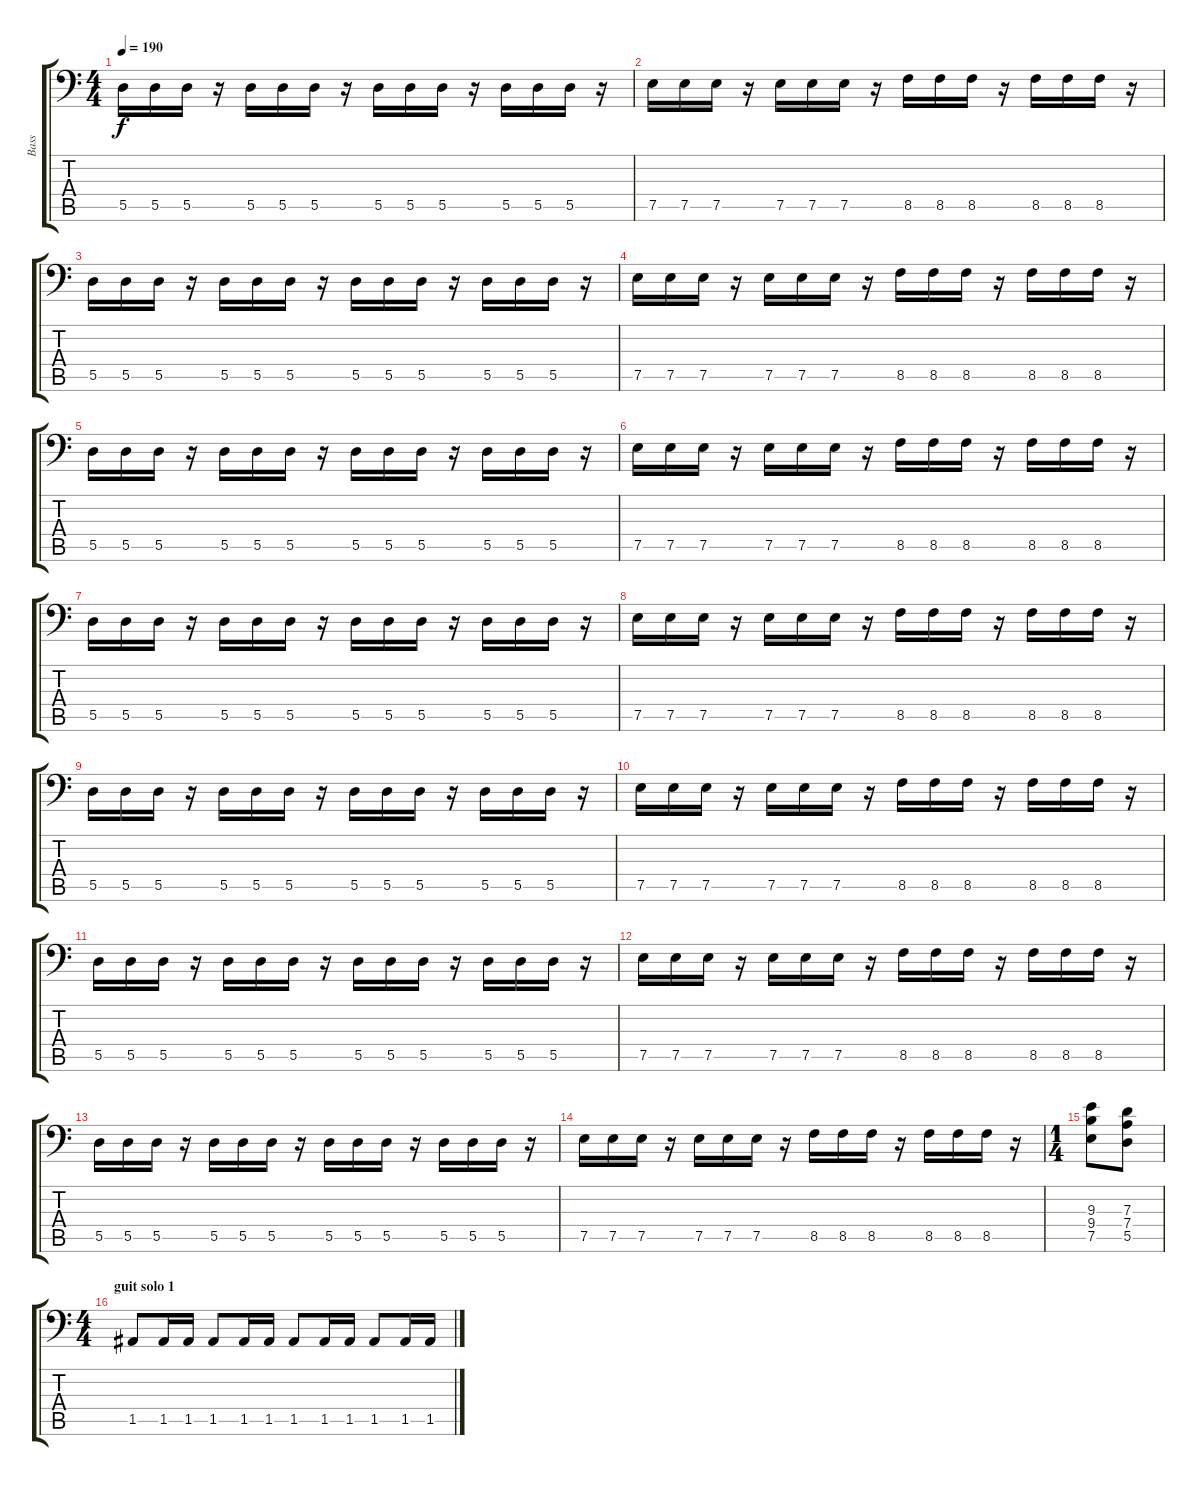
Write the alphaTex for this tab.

\track ("Bass" "Bass") {instrument electricbassfinger}
\staff {score tabs}
\tuning (E3 B2 G2 D2 A1 E1) {hide}
\ts (4 4)
\tempo 190
\clef f4
\ks c
5.5.16{dy f} 5.5.16 5.5.16 r.16 5.5.16 5.5.16 5.5.16 r.16 5.5.16 5.5.16 5.5.16 r.16 5.5.16 5.5.16 5.5.16 r.16 |
7.5.16 7.5.16 7.5.16 r.16 7.5.16 7.5.16 7.5.16 r.16 8.5.16 8.5.16 8.5.16 r.16 8.5.16 8.5.16 8.5.16 r.16 |
5.5.16 5.5.16 5.5.16 r.16 5.5.16 5.5.16 5.5.16 r.16 5.5.16 5.5.16 5.5.16 r.16 5.5.16 5.5.16 5.5.16 r.16 |
7.5.16 7.5.16 7.5.16 r.16 7.5.16 7.5.16 7.5.16 r.16 8.5.16 8.5.16 8.5.16 r.16 8.5.16 8.5.16 8.5.16 r.16 |
5.5.16 5.5.16 5.5.16 r.16 5.5.16 5.5.16 5.5.16 r.16 5.5.16 5.5.16 5.5.16 r.16 5.5.16 5.5.16 5.5.16 r.16 |
7.5.16 7.5.16 7.5.16 r.16 7.5.16 7.5.16 7.5.16 r.16 8.5.16 8.5.16 8.5.16 r.16 8.5.16 8.5.16 8.5.16 r.16 |
5.5.16 5.5.16 5.5.16 r.16 5.5.16 5.5.16 5.5.16 r.16 5.5.16 5.5.16 5.5.16 r.16 5.5.16 5.5.16 5.5.16 r.16 |
7.5.16 7.5.16 7.5.16 r.16 7.5.16 7.5.16 7.5.16 r.16 8.5.16 8.5.16 8.5.16 r.16 8.5.16 8.5.16 8.5.16 r.16 |
5.5.16 5.5.16 5.5.16 r.16 5.5.16 5.5.16 5.5.16 r.16 5.5.16 5.5.16 5.5.16 r.16 5.5.16 5.5.16 5.5.16 r.16 |
7.5.16 7.5.16 7.5.16 r.16 7.5.16 7.5.16 7.5.16 r.16 8.5.16 8.5.16 8.5.16 r.16 8.5.16 8.5.16 8.5.16 r.16 |
5.5.16 5.5.16 5.5.16 r.16 5.5.16 5.5.16 5.5.16 r.16 5.5.16 5.5.16 5.5.16 r.16 5.5.16 5.5.16 5.5.16 r.16 |
7.5.16 7.5.16 7.5.16 r.16 7.5.16 7.5.16 7.5.16 r.16 8.5.16 8.5.16 8.5.16 r.16 8.5.16 8.5.16 8.5.16 r.16 |
5.5.16 5.5.16 5.5.16 r.16 5.5.16 5.5.16 5.5.16 r.16 5.5.16 5.5.16 5.5.16 r.16 5.5.16 5.5.16 5.5.16 r.16 |
7.5.16 7.5.16 7.5.16 r.16 7.5.16 7.5.16 7.5.16 r.16 8.5.16 8.5.16 8.5.16 r.16 8.5.16 8.5.16 8.5.16 r.16 |
\ts (1 4)
(9.3 9.4 7.5).8 (7.3 7.4 5.5).8 |
\ts (4 4)
\section ("" "guit solo 1")
1.5.8 1.5.16 1.5.16 1.5.8 1.5.16 1.5.16 1.5.8 1.5.16 1.5.16 1.5.8 1.5.16 1.5.16
